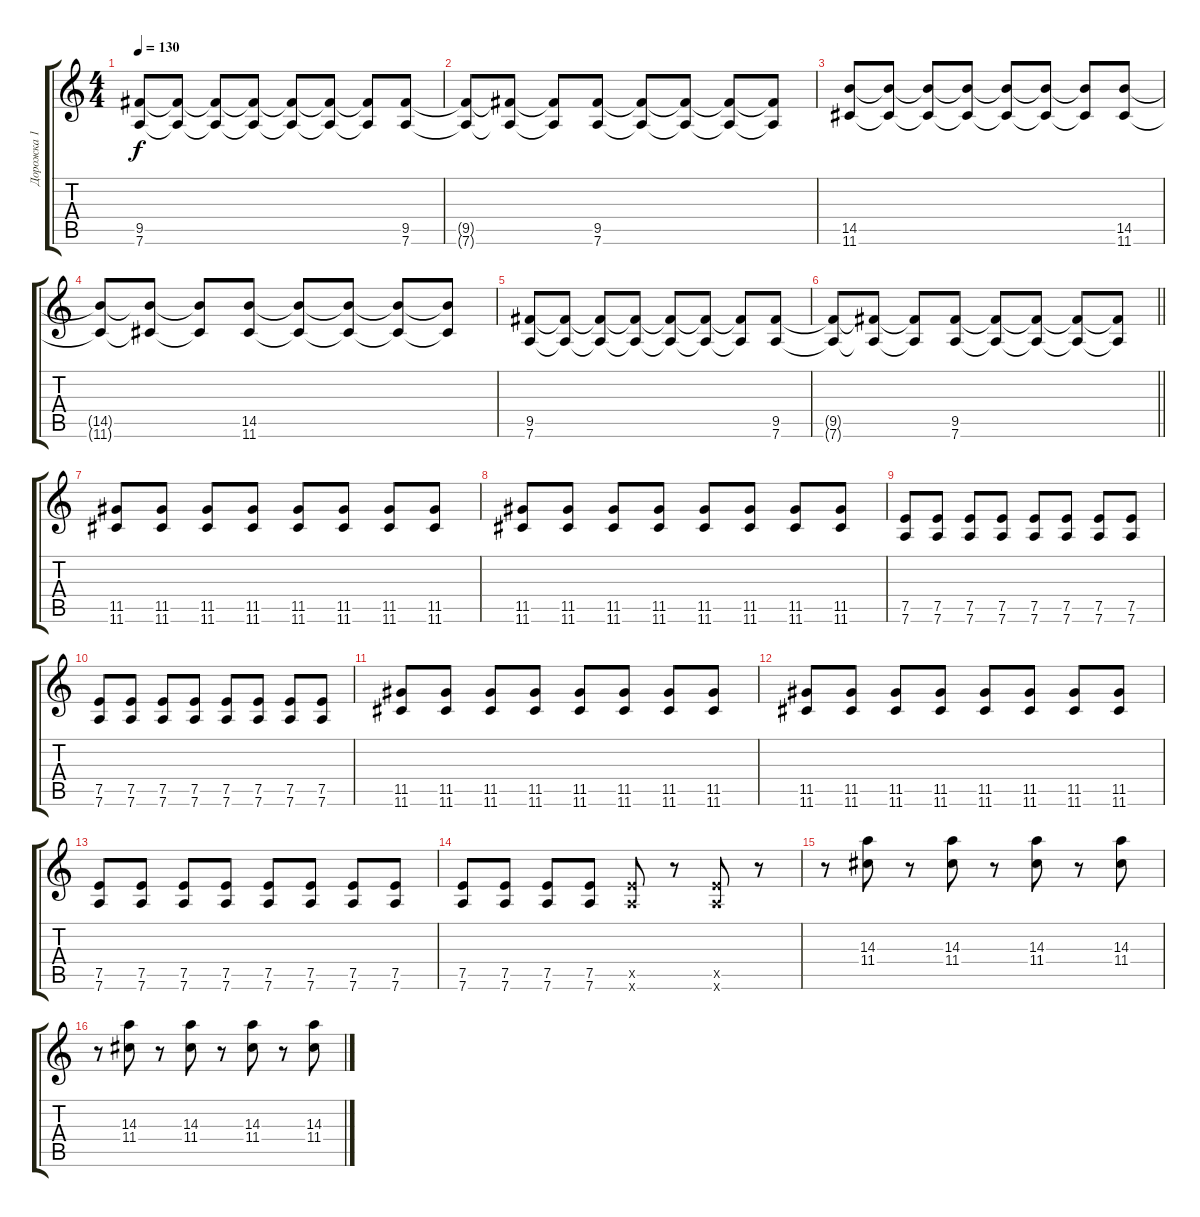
\track ("Дорожка 1" "Дорожка 1") {instrument electricguitarclean}
\staff {score tabs}
\tuning (E4 B3 G3 D3 A2 D2) {hide}
\ts (4 4)
\tempo 130
\clef g2
\ks c
(9.5 7.6).8{dy f volume 14 instrument overdrivenguitar} (9.5{t} 7.6{t}).8 (9.5{t} 7.6{t}).8 (9.5{t} 7.6{t}).8 (9.5{t} 7.6{t}).8 (9.5{t} 7.6{t}).8 (9.5{t} 7.6{t}).8 (9.5 7.6).8 |
(9.5{t} 7.6{t}).8 (9.5{t} 7.6{t}).8 (9.5{t} 7.6{t}).8 (9.5 7.6).8 (9.5{t} 7.6{t}).8 (9.5{t} 7.6{t}).8 (9.5{t} 7.6{t}).8 (9.5{t} 7.6{t}).8 |
(14.5 11.6).8{volume 14 instrument overdrivenguitar} (14.5{t} 11.6{t}).8 (14.5{t} 11.6{t}).8 (14.5{t} 11.6{t}).8 (14.5{t} 11.6{t}).8 (14.5{t} 11.6{t}).8 (14.5{t} 11.6{t}).8 (14.5 11.6).8 |
(14.5{t} 11.6{t}).8 (14.5{t} 11.6{t}).8 (14.5{t} 11.6{t}).8 (14.5 11.6).8 (14.5{t} 11.6{t}).8 (14.5{t} 11.6{t}).8 (14.5{t} 11.6{t}).8 (14.5{t} 11.6{t}).8 |
(9.5 7.6).8{volume 14 instrument overdrivenguitar} (9.5{t} 7.6{t}).8 (9.5{t} 7.6{t}).8 (9.5{t} 7.6{t}).8 (9.5{t} 7.6{t}).8 (9.5{t} 7.6{t}).8 (9.5{t} 7.6{t}).8 (9.5 7.6).8 |
\barLineRight lightlight
(9.5{t} 7.6{t}).8 (9.5{t} 7.6{t}).8 (9.5{t} 7.6{t}).8 (9.5 7.6).8 (9.5{t} 7.6{t}).8 (9.5{t} 7.6{t}).8 (9.5{t} 7.6{t}).8 (9.5{t} 7.6{t}).8 |
\section ("" "")
(11.5 11.6).8 (11.5 11.6).8 (11.5 11.6).8 (11.5 11.6).8 (11.5 11.6).8 (11.5 11.6).8 (11.5 11.6).8 (11.5 11.6).8 |
(11.5 11.6).8 (11.5 11.6).8 (11.5 11.6).8 (11.5 11.6).8 (11.5 11.6).8 (11.5 11.6).8 (11.5 11.6).8 (11.5 11.6).8 |
(7.5 7.6).8 (7.5 7.6).8 (7.5 7.6).8 (7.5 7.6).8 (7.5 7.6).8 (7.5 7.6).8 (7.5 7.6).8 (7.5 7.6).8 |
(7.5 7.6).8 (7.5 7.6).8 (7.5 7.6).8 (7.5 7.6).8 (7.5 7.6).8 (7.5 7.6).8 (7.5 7.6).8 (7.5 7.6).8 |
(11.5 11.6).8 (11.5 11.6).8 (11.5 11.6).8 (11.5 11.6).8 (11.5 11.6).8 (11.5 11.6).8 (11.5 11.6).8 (11.5 11.6).8 |
(11.5 11.6).8 (11.5 11.6).8 (11.5 11.6).8 (11.5 11.6).8 (11.5 11.6).8 (11.5 11.6).8 (11.5 11.6).8 (11.5 11.6).8 |
(7.5 7.6).8 (7.5 7.6).8 (7.5 7.6).8 (7.5 7.6).8 (7.5 7.6).8 (7.5 7.6).8 (7.5 7.6).8 (7.5 7.6).8 |
(7.5 7.6).8 (7.5 7.6).8 (7.5 7.6).8 (7.5 7.6).8 (7.5{x} 7.6{x}).8 r.8 (7.5{x} 7.6{x}).8 r.8 |
r.8{volume 10 instrument overdrivenguitar} (14.3 11.4).8 r.8 (14.3 11.4).8 r.8 (14.3 11.4).8 r.8 (14.3 11.4).8 |
r.8 (14.3 11.4).8 r.8 (14.3 11.4).8 r.8 (14.3 11.4).8 r.8 (14.3 11.4).8
